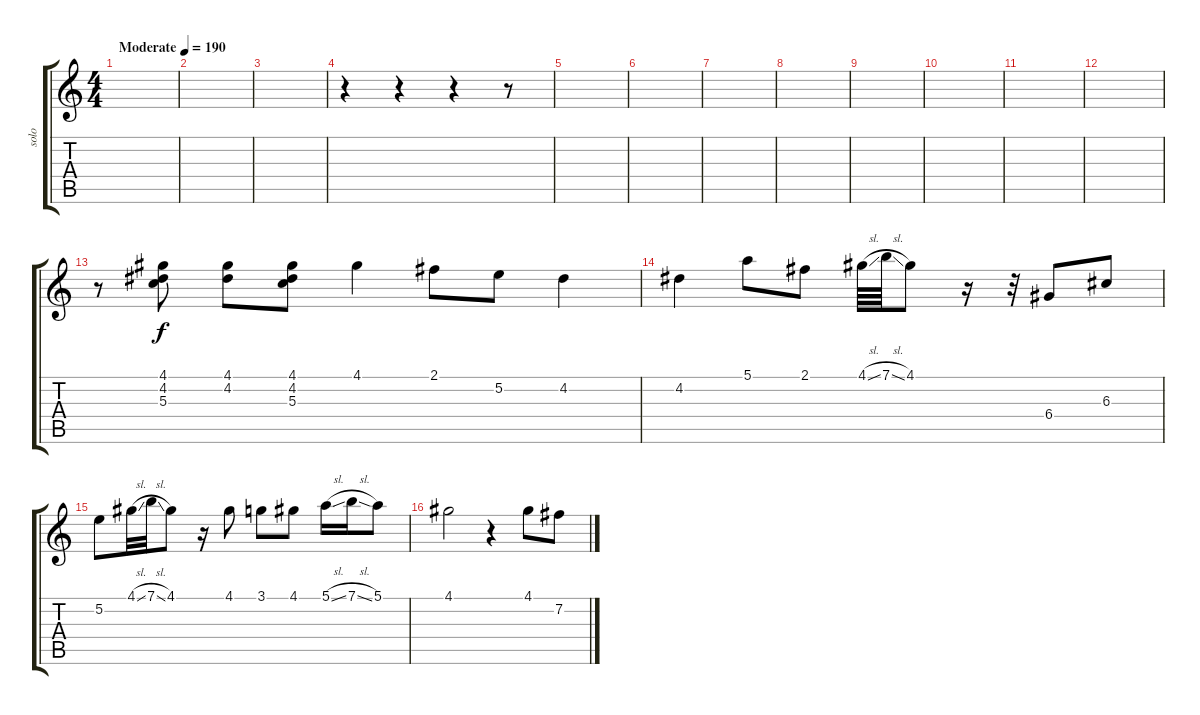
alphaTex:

\track ("solo" "solo") {instrument acousticguitarsteel}
\staff {score tabs}
\tuning (E4 B3 G3 D3 A2 E2) {hide}
\ts (4 4)
\tempo (190 "Moderate")
\clef g2
\ks c
|
|
|
r.4 r.4 r.4 r.8 |
|
|
|
|
|
|
|
|
r.8 (4.1 4.2 5.3).8 (4.1 4.2).8 (4.1 4.2 5.3).8 4.1.4 2.1.8 5.2.8 4.2.4 |
4.2.4 5.1.8 2.1.8 4.1{sl}.64 7.1{sl}.64 4.1.8 r.16 r.32 6.4.8 6.3.8 |
5.2.8 4.1{sl}.32 7.1{sl}.32 4.1.8 r.16 4.1.8 3.1.8 4.1.8 5.1{sl}.16 7.1{sl}.16 5.1.8 |
4.1.2 r.4 4.1.8 7.2.8
